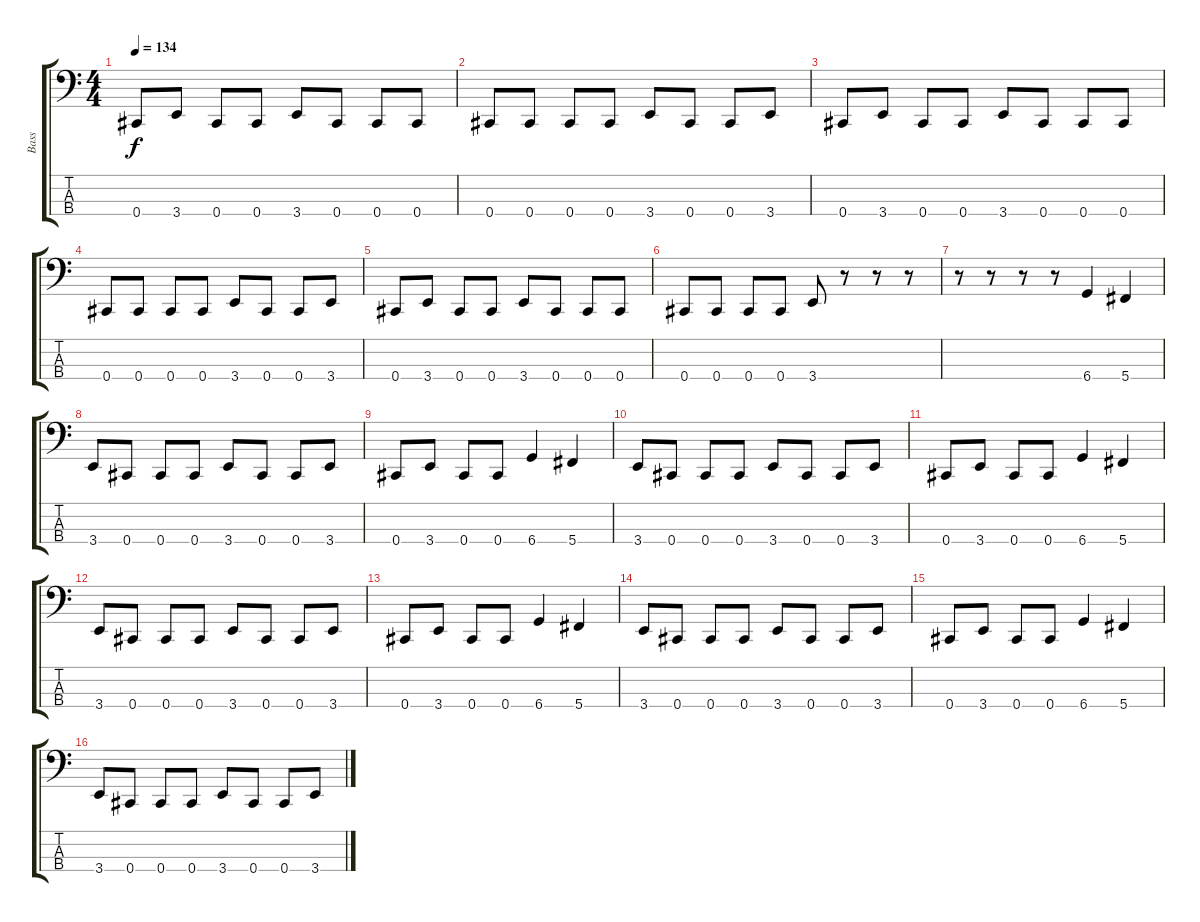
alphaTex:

\track ("Bass" "Bass") {instrument electricbasspick}
\staff {score tabs}
\tuning (Gb2 Db2 Ab1 Db1) {hide}
\ts (4 4)
\tempo 134
\clef f4
\ks c
0.4.8{dy f} 3.4.8 0.4.8 0.4.8 3.4.8 0.4.8 0.4.8 0.4.8 |
0.4.8 0.4.8 0.4.8 0.4.8 3.4.8 0.4.8 0.4.8 3.4.8 |
0.4.8 3.4.8 0.4.8 0.4.8 3.4.8 0.4.8 0.4.8 0.4.8 |
0.4.8 0.4.8 0.4.8 0.4.8 3.4.8 0.4.8 0.4.8 3.4.8 |
0.4.8 3.4.8 0.4.8 0.4.8 3.4.8 0.4.8 0.4.8 0.4.8 |
0.4.8 0.4.8 0.4.8 0.4.8 3.4.8 r.8 r.8 r.8 |
r.8 r.8 r.8 r.8 6.4.4 5.4.4 |
3.4.8 0.4.8 0.4.8 0.4.8 3.4.8 0.4.8 0.4.8 3.4.8 |
0.4.8 3.4.8 0.4.8 0.4.8 6.4.4 5.4.4 |
3.4.8 0.4.8 0.4.8 0.4.8 3.4.8 0.4.8 0.4.8 3.4.8 |
0.4.8 3.4.8 0.4.8 0.4.8 6.4.4 5.4.4 |
3.4.8 0.4.8 0.4.8 0.4.8 3.4.8 0.4.8 0.4.8 3.4.8 |
0.4.8 3.4.8 0.4.8 0.4.8 6.4.4 5.4.4 |
3.4.8 0.4.8 0.4.8 0.4.8 3.4.8 0.4.8 0.4.8 3.4.8 |
0.4.8 3.4.8 0.4.8 0.4.8 6.4.4 5.4.4 |
3.4.8 0.4.8 0.4.8 0.4.8 3.4.8 0.4.8 0.4.8 3.4.8
